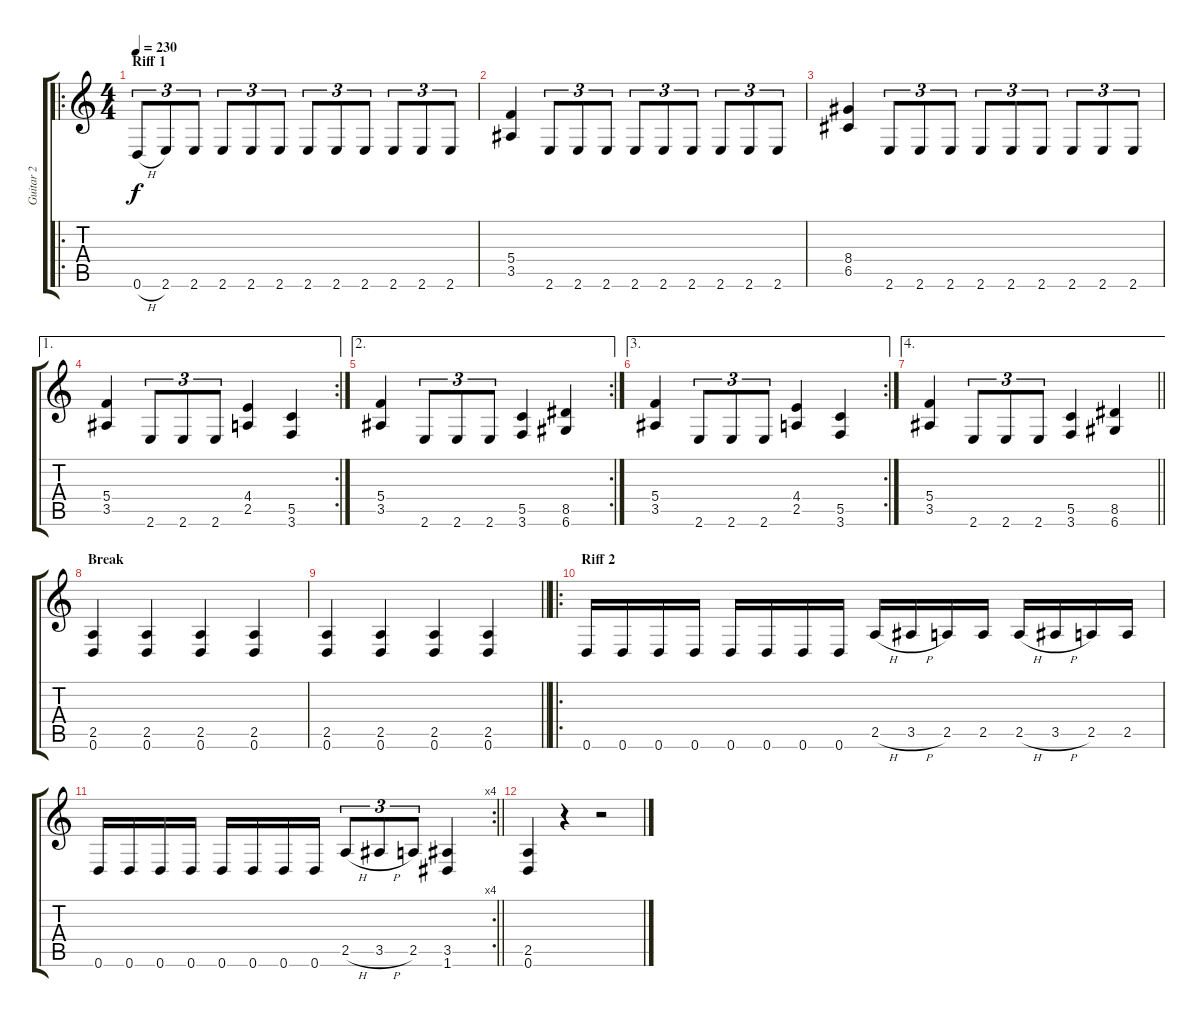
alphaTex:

\track ("Guitar 2" "Guitar 2") {instrument distortionguitar}
\staff {score tabs}
\tuning (D4 A3 F3 C3 G2 D2) {hide}
\ro
\ts (4 4)
\section ("" "Riff 1")
\tempo 230
\clef g2
\ks c
0.6{h}.8{tu (3 2) dy f} 2.6.8{tu (3 2)} 2.6.8{tu (3 2)} 2.6.8{tu (3 2)} 2.6.8{tu (3 2)} 2.6.8{tu (3 2)} 2.6.8{tu (3 2)} 2.6.8{tu (3 2)} 2.6.8{tu (3 2)} 2.6.8{tu (3 2)} 2.6.8{tu (3 2)} 2.6.8{tu (3 2)} |
(5.4 3.5).4 2.6.8{tu (3 2)} 2.6.8{tu (3 2)} 2.6.8{tu (3 2)} 2.6.8{tu (3 2)} 2.6.8{tu (3 2)} 2.6.8{tu (3 2)} 2.6.8{tu (3 2)} 2.6.8{tu (3 2)} 2.6.8{tu (3 2)} |
(8.4 6.5).4 2.6.8{tu (3 2)} 2.6.8{tu (3 2)} 2.6.8{tu (3 2)} 2.6.8{tu (3 2)} 2.6.8{tu (3 2)} 2.6.8{tu (3 2)} 2.6.8{tu (3 2)} 2.6.8{tu (3 2)} 2.6.8{tu (3 2)} |
\ae 1
\rc 2
(5.4 3.5).4 2.6.8{tu (3 2)} 2.6.8{tu (3 2)} 2.6.8{tu (3 2)} (4.4 2.5).4 (5.5 3.6).4 |
\ae 2
\rc 2
(5.4 3.5).4 2.6.8{tu (3 2)} 2.6.8{tu (3 2)} 2.6.8{tu (3 2)} (5.5 3.6).4 (8.5 6.6).4 |
\ae 3
\rc 2
(5.4 3.5).4 2.6.8{tu (3 2)} 2.6.8{tu (3 2)} 2.6.8{tu (3 2)} (4.4 2.5).4 (5.5 3.6).4 |
\ae 4
\barLineRight lightlight
(5.4 3.5).4 2.6.8{tu (3 2)} 2.6.8{tu (3 2)} 2.6.8{tu (3 2)} (5.5 3.6).4 (8.5 6.6).4 |
\section ("" "Break")
(2.5 0.6).4 (2.5 0.6).4 (2.5 0.6).4 (2.5 0.6).4 |
\barLineRight lightlight
(2.5 0.6).4 (2.5 0.6).4 (2.5 0.6).4 (2.5 0.6).4 |
\ro
\section ("" "Riff 2")
0.6.16 0.6.16 0.6.16 0.6.16 0.6.16 0.6.16 0.6.16 0.6.16 2.5{h}.16 3.5{h}.16 2.5.16 2.5.16 2.5{h}.16 3.5{h}.16 2.5.16 2.5.16 |
\rc 4
\barLineRight lightlight
0.6.16 0.6.16 0.6.16 0.6.16 0.6.16 0.6.16 0.6.16 0.6.16 2.5{h}.8{tu (3 2)} 3.5{h}.8{tu (3 2)} 2.5.8{tu (3 2)} (3.5 1.6).4 |
(2.5 0.6).4 r.4 r.2
